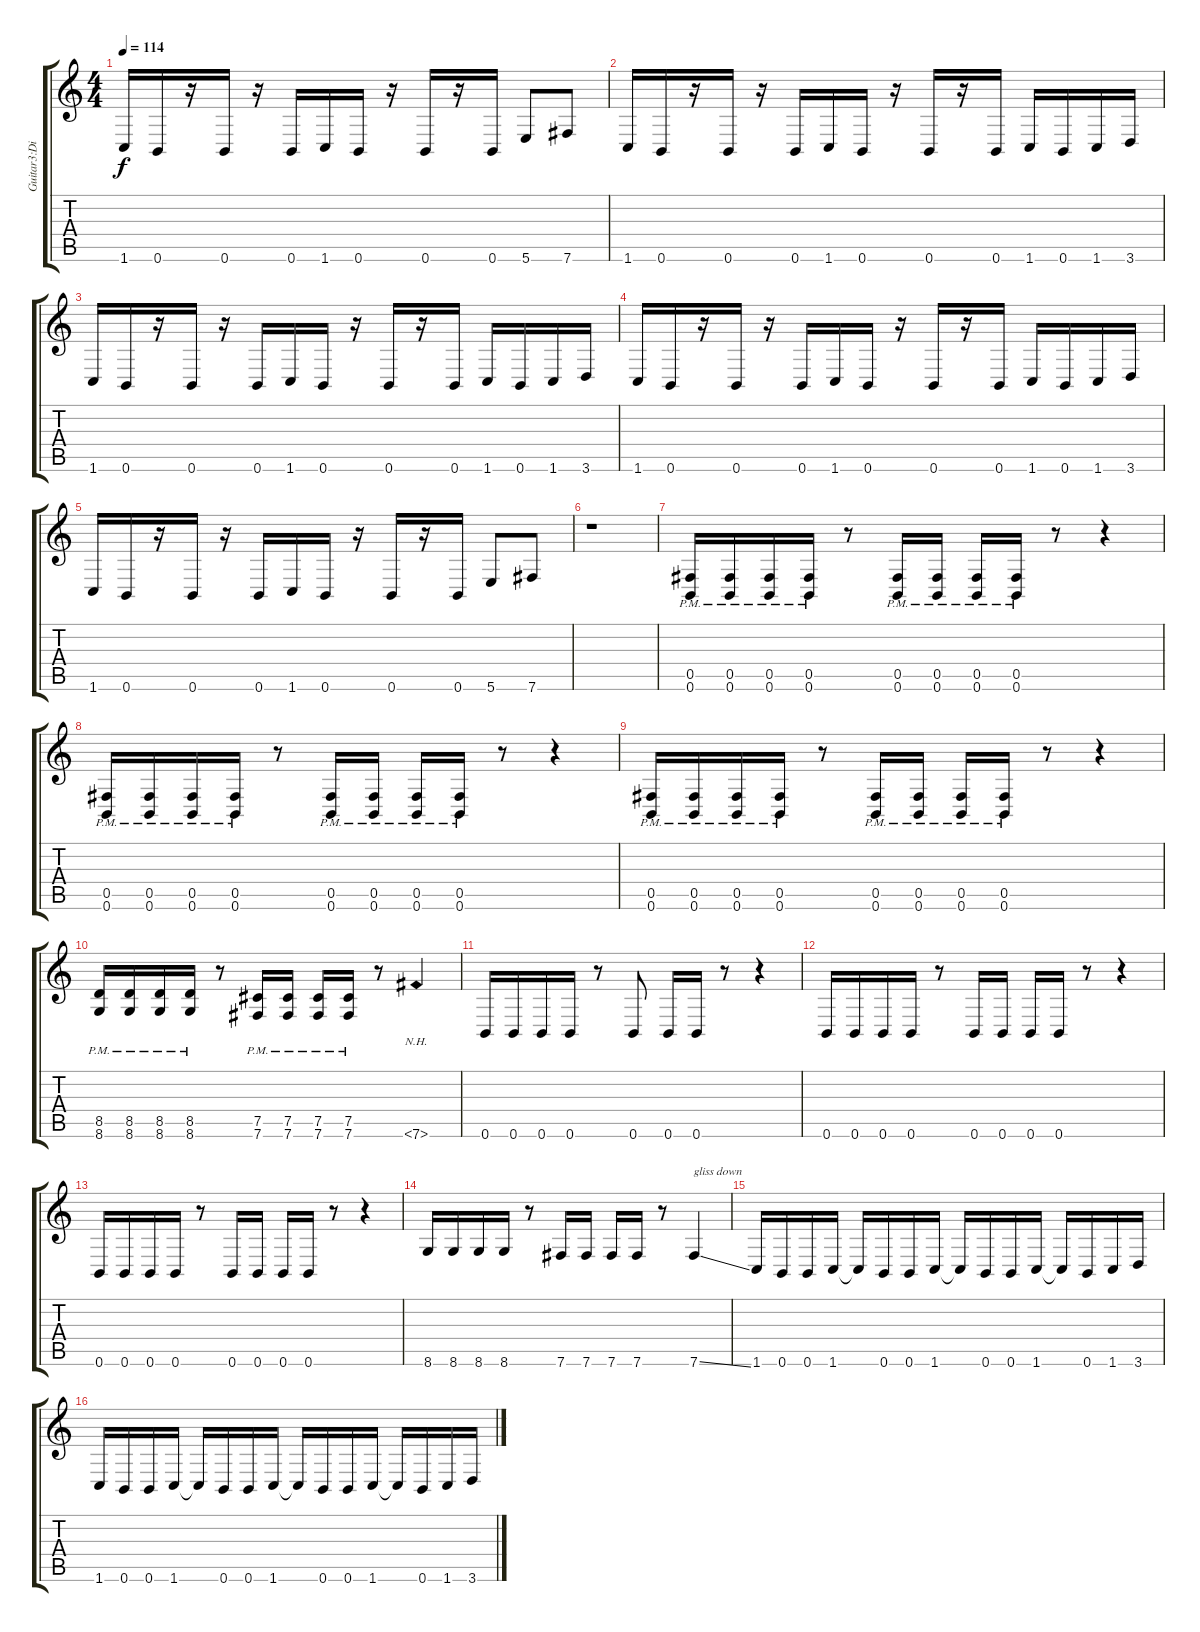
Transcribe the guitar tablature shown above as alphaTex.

\track ("Guitar3:Distortion<1 Half Down, 6th=B>" "Guitar3:Di") {instrument electricguitarclean}
\staff {score tabs}
\tuning (Db4 Ab3 E3 B2 Gb2 B1) {hide}
\ts (4 4)
\tempo 114
\clef g2
\ks c
1.6.16{dy f} 0.6.16 r.16 0.6.16 r.16 0.6.16 1.6.16 0.6.16 r.16 0.6.16 r.16 0.6.16 5.6.8 7.6.8 |
1.6.16 0.6.16 r.16 0.6.16 r.16 0.6.16 1.6.16 0.6.16 r.16 0.6.16 r.16 0.6.16 1.6.16 0.6.16 1.6.16 3.6.16 |
1.6.16 0.6.16 r.16 0.6.16 r.16 0.6.16 1.6.16 0.6.16 r.16 0.6.16 r.16 0.6.16 1.6.16 0.6.16 1.6.16 3.6.16 |
1.6.16 0.6.16 r.16 0.6.16 r.16 0.6.16 1.6.16 0.6.16 r.16 0.6.16 r.16 0.6.16 1.6.16 0.6.16 1.6.16 3.6.16 |
1.6.16 0.6.16 r.16 0.6.16 r.16 0.6.16 1.6.16 0.6.16 r.16 0.6.16 r.16 0.6.16 5.6.8 7.6.8 |
r.1 |
(0.5{pm} 0.6{pm}).16 (0.5{pm} 0.6{pm}).16 (0.5{pm} 0.6{pm}).16 (0.5{pm} 0.6{pm}).16 r.8 (0.5{pm} 0.6{pm}).16 (0.5{pm} 0.6{pm}).16 (0.5{pm} 0.6{pm}).16 (0.5{pm} 0.6{pm}).16 r.8 r.4 |
(0.5{pm} 0.6{pm}).16 (0.5{pm} 0.6{pm}).16 (0.5{pm} 0.6{pm}).16 (0.5{pm} 0.6{pm}).16 r.8 (0.5{pm} 0.6{pm}).16 (0.5{pm} 0.6{pm}).16 (0.5{pm} 0.6{pm}).16 (0.5{pm} 0.6{pm}).16 r.8 r.4 |
(0.5{pm} 0.6{pm}).16 (0.5{pm} 0.6{pm}).16 (0.5{pm} 0.6{pm}).16 (0.5{pm} 0.6{pm}).16 r.8 (0.5{pm} 0.6{pm}).16 (0.5{pm} 0.6{pm}).16 (0.5{pm} 0.6{pm}).16 (0.5{pm} 0.6{pm}).16 r.8 r.4 |
(8.5{pm} 8.6{pm}).16 (8.5{pm} 8.6{pm}).16 (8.5{pm} 8.6{pm}).16 (8.5{pm} 8.6{pm}).16 r.8 (7.5{pm} 7.6{pm}).16 (7.5{pm} 7.6{pm}).16 (7.5{pm} 7.6{pm}).16 (7.5{pm} 7.6{pm}).16 r.8 7.6{nh}.4 |
0.6.16 0.6.16 0.6.16 0.6.16 r.8 0.6.8 0.6.16 0.6.16 r.8 r.4 |
0.6.16 0.6.16 0.6.16 0.6.16 r.8 0.6.16 0.6.16 0.6.16 0.6.16 r.8 r.4 |
0.6.16 0.6.16 0.6.16 0.6.16 r.8 0.6.16 0.6.16 0.6.16 0.6.16 r.8 r.4 |
8.6.16 8.6.16 8.6.16 8.6.16 r.8 7.6.16 7.6.16 7.6.16 7.6.16 r.8 7.6{ss}.4{txt "gliss down"} |
1.6.16 0.6.16 0.6.16 1.6.16 1.6{t}.16 0.6.16 0.6.16 1.6.16 1.6{t}.16 0.6.16 0.6.16 1.6.16 1.6{t}.16 0.6.16 1.6.16 3.6.16 |
1.6.16 0.6.16 0.6.16 1.6.16 1.6{t}.16 0.6.16 0.6.16 1.6.16 1.6{t}.16 0.6.16 0.6.16 1.6.16 1.6{t}.16 0.6.16 1.6.16 3.6.16
